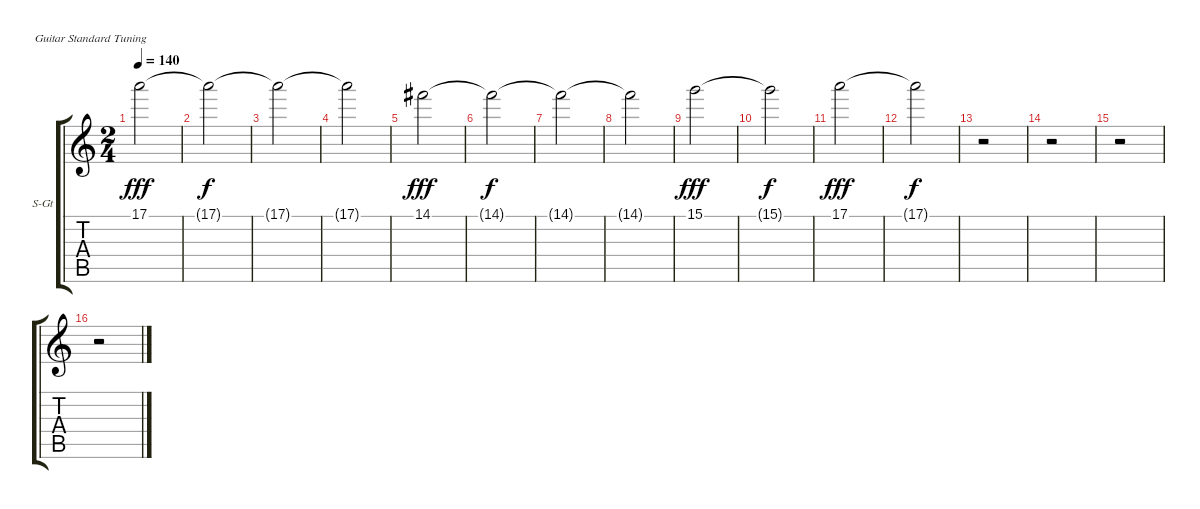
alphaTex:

\bracketExtendMode groupsimilarinstruments
\firstSystemTrackNameOrientation horizontal
\otherSystemsTrackNameOrientation horizontal
\track ("Синтезатор" "S-Gt") {instrument stringensemble1}
\staff {score tabs}
\tuning (E4 B3 G3 D3 A2 E2)
\displaytranspose 12
\ts (2 4)
\tempo 140
\clef g2
\ks c
17.1.2{dy fff} |
17.1{t}.2{dy f} |
17.1{t}.2 |
17.1{t}.2 |
14.1.2{dy fff} |
14.1{t}.2{dy f} |
14.1{t}.2 |
14.1{t}.2 |
15.1.2{dy fff} |
15.1{t}.2{dy f} |
17.1.2{dy fff} |
17.1{t}.2{dy f} |
r.2 |
r.2 |
r.2 |
r.2
